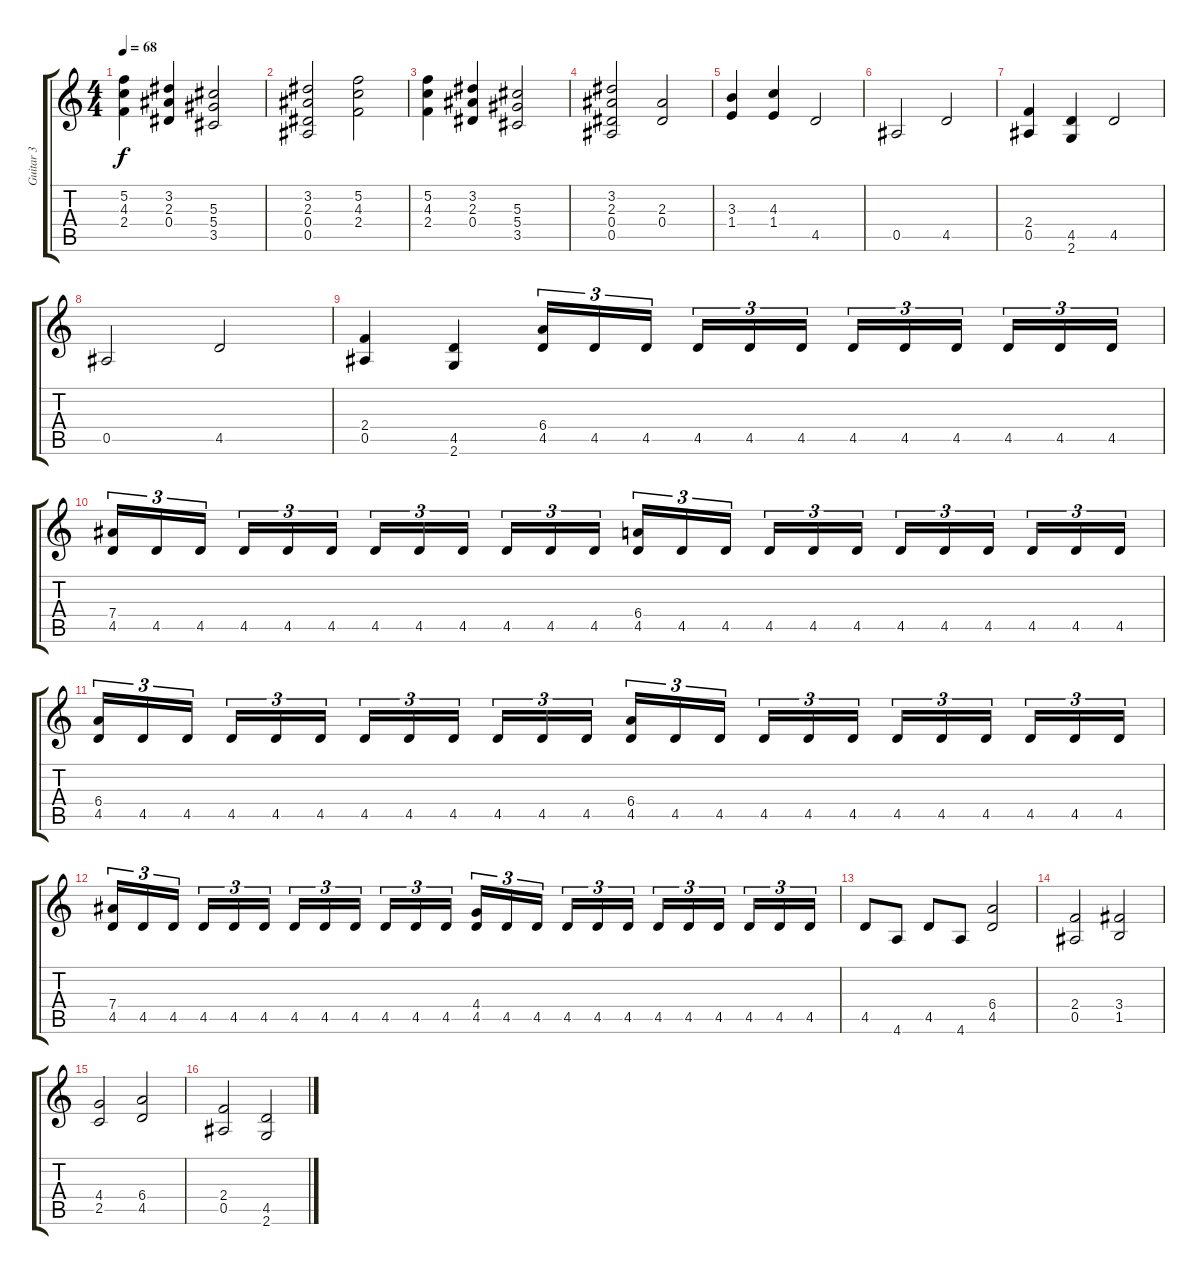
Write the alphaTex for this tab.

\track ("Guitar 3" "Guitar 3") {instrument distortionguitar}
\staff {score tabs}
\tuning (F4 C4 Ab3 Eb3 Bb2 F2) {hide}
\ts (4 4)
\tempo 68
\clef g2
\ks c
(5.2 4.3 2.4).4{dy f} (3.2 2.3 0.4).4 (5.3 5.4 3.5).2 |
(3.2 2.3 0.4 0.5).2 (5.2 4.3 2.4).2 |
(5.2 4.3 2.4).4 (3.2 2.3 0.4).4 (5.3 5.4 3.5).2 |
(3.2 2.3 0.4 0.5).2 (2.3 0.4).2 |
\section ("" "")
(3.3 1.4).4 (4.3 1.4).4 4.5.2 |
0.5.2 4.5.2 |
(2.4 0.5).4 (4.5 2.6).4 4.5.2 |
0.5.2 4.5.2 |
(2.4 0.5).4 (4.5 2.6).4 (6.4 4.5).16{tu (3 2)} 4.5.16{tu (3 2)} 4.5.16{tu (3 2)} 4.5.16{tu (3 2)} 4.5.16{tu (3 2)} 4.5.16{tu (3 2)} 4.5.16{tu (3 2)} 4.5.16{tu (3 2)} 4.5.16{tu (3 2)} 4.5.16{tu (3 2)} 4.5.16{tu (3 2)} 4.5.16{tu (3 2)} |
(7.4 4.5).16{tu (3 2)} 4.5.16{tu (3 2)} 4.5.16{tu (3 2)} 4.5.16{tu (3 2)} 4.5.16{tu (3 2)} 4.5.16{tu (3 2)} 4.5.16{tu (3 2)} 4.5.16{tu (3 2)} 4.5.16{tu (3 2)} 4.5.16{tu (3 2)} 4.5.16{tu (3 2)} 4.5.16{tu (3 2)} (6.4 4.5).16{tu (3 2)} 4.5.16{tu (3 2)} 4.5.16{tu (3 2)} 4.5.16{tu (3 2)} 4.5.16{tu (3 2)} 4.5.16{tu (3 2)} 4.5.16{tu (3 2)} 4.5.16{tu (3 2)} 4.5.16{tu (3 2)} 4.5.16{tu (3 2)} 4.5.16{tu (3 2)} 4.5.16{tu (3 2)} |
(6.4 4.5).16{tu (3 2)} 4.5.16{tu (3 2)} 4.5.16{tu (3 2)} 4.5.16{tu (3 2)} 4.5.16{tu (3 2)} 4.5.16{tu (3 2)} 4.5.16{tu (3 2)} 4.5.16{tu (3 2)} 4.5.16{tu (3 2)} 4.5.16{tu (3 2)} 4.5.16{tu (3 2)} 4.5.16{tu (3 2)} (6.4 4.5).16{tu (3 2)} 4.5.16{tu (3 2)} 4.5.16{tu (3 2)} 4.5.16{tu (3 2)} 4.5.16{tu (3 2)} 4.5.16{tu (3 2)} 4.5.16{tu (3 2)} 4.5.16{tu (3 2)} 4.5.16{tu (3 2)} 4.5.16{tu (3 2)} 4.5.16{tu (3 2)} 4.5.16{tu (3 2)} |
(7.4 4.5).16{tu (3 2)} 4.5.16{tu (3 2)} 4.5.16{tu (3 2)} 4.5.16{tu (3 2)} 4.5.16{tu (3 2)} 4.5.16{tu (3 2)} 4.5.16{tu (3 2)} 4.5.16{tu (3 2)} 4.5.16{tu (3 2)} 4.5.16{tu (3 2)} 4.5.16{tu (3 2)} 4.5.16{tu (3 2)} (4.4 4.5).16{tu (3 2)} 4.5.16{tu (3 2)} 4.5.16{tu (3 2)} 4.5.16{tu (3 2)} 4.5.16{tu (3 2)} 4.5.16{tu (3 2)} 4.5.16{tu (3 2)} 4.5.16{tu (3 2)} 4.5.16{tu (3 2)} 4.5.16{tu (3 2)} 4.5.16{tu (3 2)} 4.5.16{tu (3 2)} |
4.5.8 4.6.8 4.5.8 4.6.8 (6.4 4.5).2 |
(2.4 0.5).2 (3.4 1.5).2 |
(4.4 2.5).2 (6.4 4.5).2 |
(2.4 0.5).2 (4.5 2.6).2
